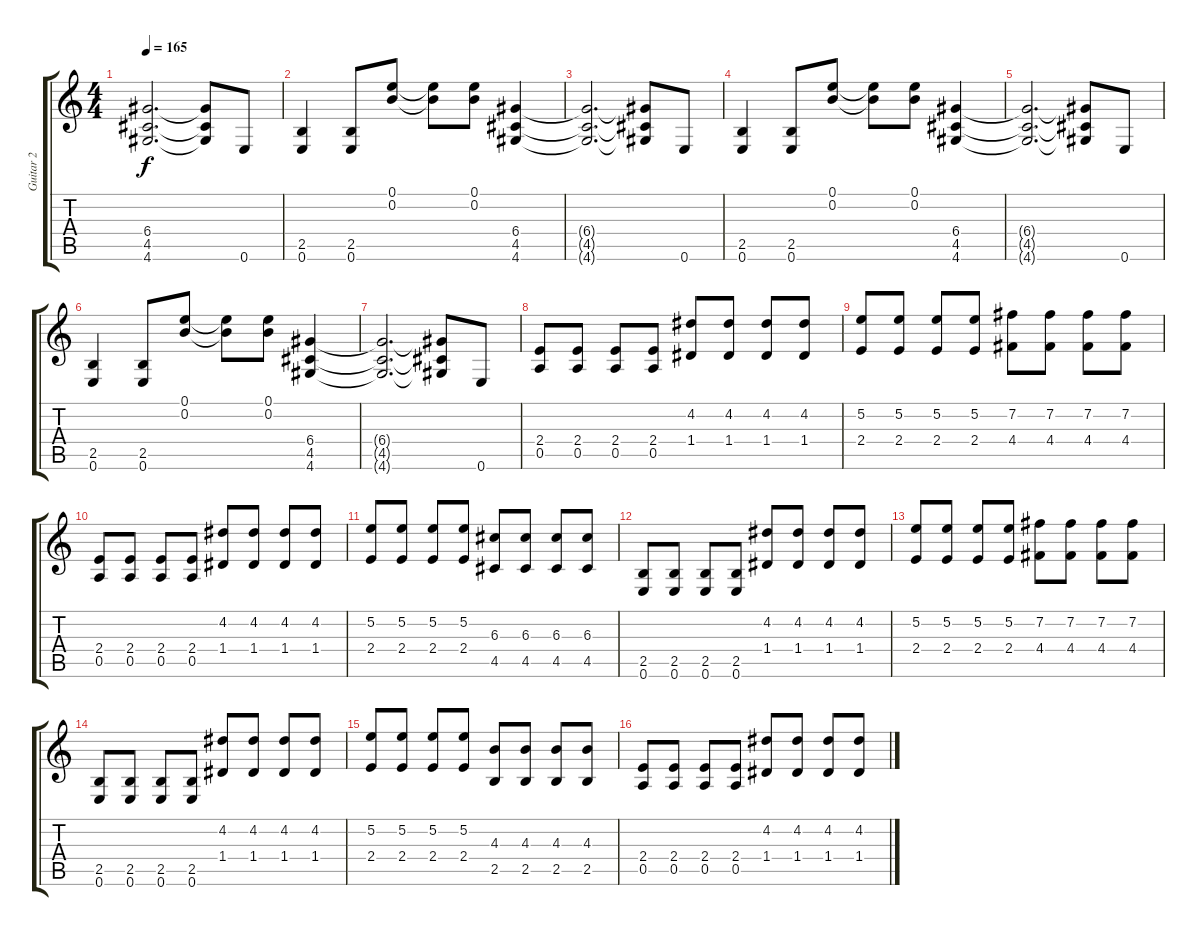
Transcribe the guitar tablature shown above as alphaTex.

\track ("Guitar 2" "Guitar 2") {instrument distortionguitar}
\staff {score tabs}
\tuning (E4 B3 G3 D3 A2 E2) {hide}
\ts (4 4)
\tempo 165
\clef g2
\ks c
(6.4{t} 4.5{t} 4.6{t}).2{d dy f} (6.4{t} 4.5{t} 4.6{t}).8 0.6.8 |
(2.5 0.6).4 (2.5 0.6).8 (0.1 0.2).8 (0.1{t} 0.2{t}).8 (0.1 0.2).8 (6.4 4.5 4.6).4 |
(6.4{t} 4.5{t} 4.6{t}).2{d} (6.4{t} 4.5{t} 4.6{t}).8 0.6.8 |
(2.5 0.6).4 (2.5 0.6).8 (0.1 0.2).8 (0.1{t} 0.2{t}).8 (0.1 0.2).8 (6.4 4.5 4.6).4 |
(6.4{t} 4.5{t} 4.6{t}).2{d} (6.4{t} 4.5{t} 4.6{t}).8 0.6.8 |
(2.5 0.6).4 (2.5 0.6).8 (0.1 0.2).8 (0.1{t} 0.2{t}).8 (0.1 0.2).8 (6.4 4.5 4.6).4 |
(6.4{t} 4.5{t} 4.6{t}).2{d} (6.4{t} 4.5{t} 4.6{t}).8 0.6.8 |
(2.4 0.5).8{balance 16} (2.4 0.5).8 (2.4 0.5).8 (2.4 0.5).8 (4.2 1.4).8 (4.2 1.4).8 (4.2 1.4).8 (4.2 1.4).8 |
(5.2 2.4).8 (5.2 2.4).8 (5.2 2.4).8 (5.2 2.4).8 (7.2 4.4).8 (7.2 4.4).8 (7.2 4.4).8 (7.2 4.4).8 |
(2.4 0.5).8 (2.4 0.5).8 (2.4 0.5).8 (2.4 0.5).8 (4.2 1.4).8 (4.2 1.4).8 (4.2 1.4).8 (4.2 1.4).8 |
(5.2 2.4).8 (5.2 2.4).8 (5.2 2.4).8 (5.2 2.4).8 (6.3 4.5).8 (6.3 4.5).8 (6.3 4.5).8 (6.3 4.5).8 |
(2.5 0.6).8 (2.5 0.6).8 (2.5 0.6).8 (2.5 0.6).8 (4.2 1.4).8 (4.2 1.4).8 (4.2 1.4).8 (4.2 1.4).8 |
(5.2 2.4).8 (5.2 2.4).8 (5.2 2.4).8 (5.2 2.4).8 (7.2 4.4).8 (7.2 4.4).8 (7.2 4.4).8 (7.2 4.4).8 |
(2.5 0.6).8 (2.5 0.6).8 (2.5 0.6).8 (2.5 0.6).8 (4.2 1.4).8 (4.2 1.4).8 (4.2 1.4).8 (4.2 1.4).8 |
(5.2 2.4).8 (5.2 2.4).8 (5.2 2.4).8 (5.2 2.4).8 (4.3 2.5).8 (4.3 2.5).8 (4.3 2.5).8 (4.3 2.5).8 |
(2.4 0.5).8 (2.4 0.5).8 (2.4 0.5).8 (2.4 0.5).8 (4.2 1.4).8 (4.2 1.4).8 (4.2 1.4).8 (4.2 1.4).8
